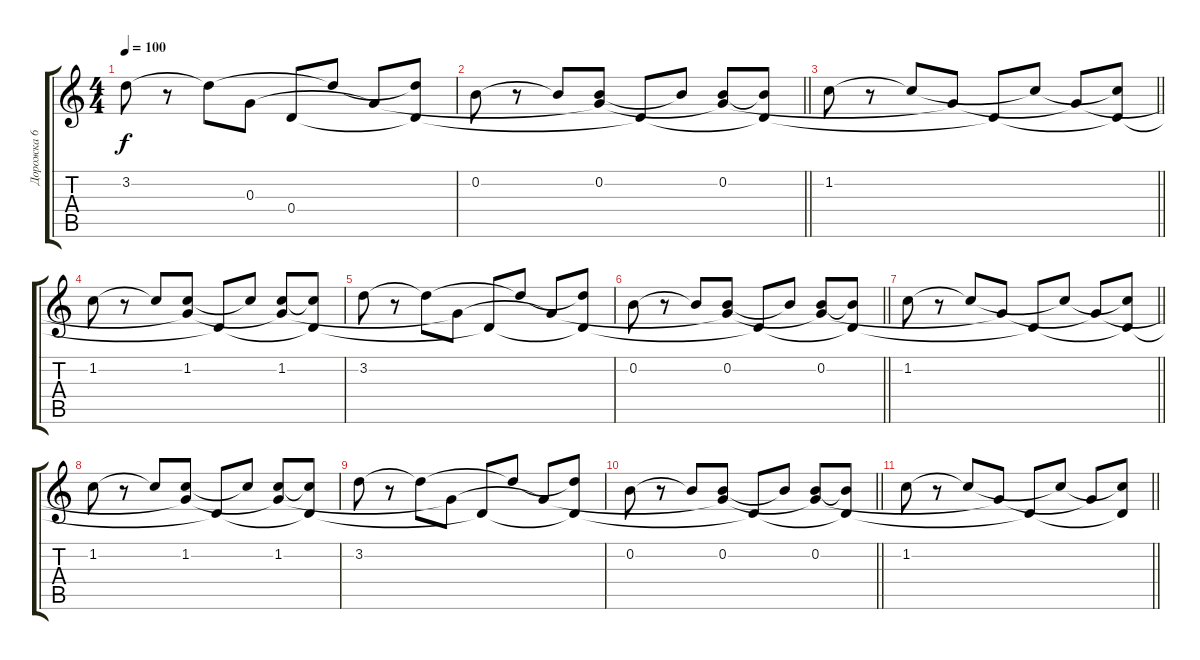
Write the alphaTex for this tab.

\track ("Дорожка 6" "Дорожка 6") {instrument overdrivenguitar}
\staff {score tabs}
\tuning (E4 B3 G3 D3 A2 E2) {hide}
\ts (4 4)
\tempo 100
\clef g2
\ks c
3.2.8{dy f} r.8 3.2{t}.8 0.3{t}.8 0.4{t}.8 3.2{t}.8 0.3{t}.8 (3.2{t} 0.4{t}).8 |
\barLineRight lightlight
0.2.8 r.8 0.2{t}.8 (0.2 0.3{t}).8 0.4{t}.8 0.2{t}.8 (0.2 0.3{t}).8 (0.2{t} 0.4{t}).8 |
\barLineRight lightlight
1.2.8 r.8 1.2{t}.8 0.3{t}.8 0.4{t}.8 1.2{t}.8 0.3{t}.8 (1.2{t} 0.4{t}).8 |
1.2.8 r.8 1.2{t}.8 (1.2 0.3{t}).8 0.4{t}.8 1.2{t}.8 (1.2 0.3{t}).8 (1.2{t} 0.4{t}).8 |
3.2.8 r.8 3.2{t}.8 0.3{t}.8 0.4{t}.8 3.2{t}.8 0.3{t}.8 (3.2{t} 0.4{t}).8 |
\barLineRight lightlight
0.2.8 r.8 0.2{t}.8 (0.2 0.3{t}).8 0.4{t}.8 0.2{t}.8 (0.2 0.3{t}).8 (0.2{t} 0.4{t}).8 |
\barLineRight lightlight
1.2.8 r.8 1.2{t}.8 0.3{t}.8 0.4{t}.8 1.2{t}.8 0.3{t}.8 (1.2{t} 0.4{t}).8 |
1.2.8 r.8 1.2{t}.8 (1.2 0.3{t}).8 0.4{t}.8 1.2{t}.8 (1.2 0.3{t}).8 (1.2{t} 0.4{t}).8 |
3.2.8 r.8 3.2{t}.8 0.3{t}.8 0.4{t}.8 3.2{t}.8 0.3{t}.8 (3.2{t} 0.4{t}).8 |
\barLineRight lightlight
0.2.8 r.8 0.2{t}.8 (0.2 0.3{t}).8 0.4{t}.8 0.2{t}.8 (0.2 0.3{t}).8 (0.2{t} 0.4{t}).8 |
\barLineRight lightlight
1.2.8 r.8 1.2{t}.8 0.3{t}.8 0.4{t}.8 1.2{t}.8 0.3{t}.8 (1.2{t} 0.4{t}).8
